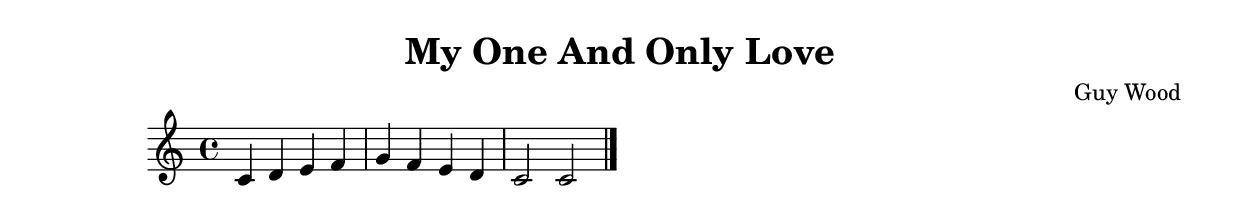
\version "2.24.4"

\header {
  title = "My One And Only Love"
  composer = "Guy Wood"
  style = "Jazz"
}

\score {
  \new Staff {
    \clef treble
    \time 4/4
    \key c \major
    
    % Simple chord progression placeholder
    c'4 d' e' f' |
    g' f' e' d' |
    c'2 c'2 |
    \bar "|."
  }
  \layout {}
  \midi {
    \tempo 4 = 120
  }
}